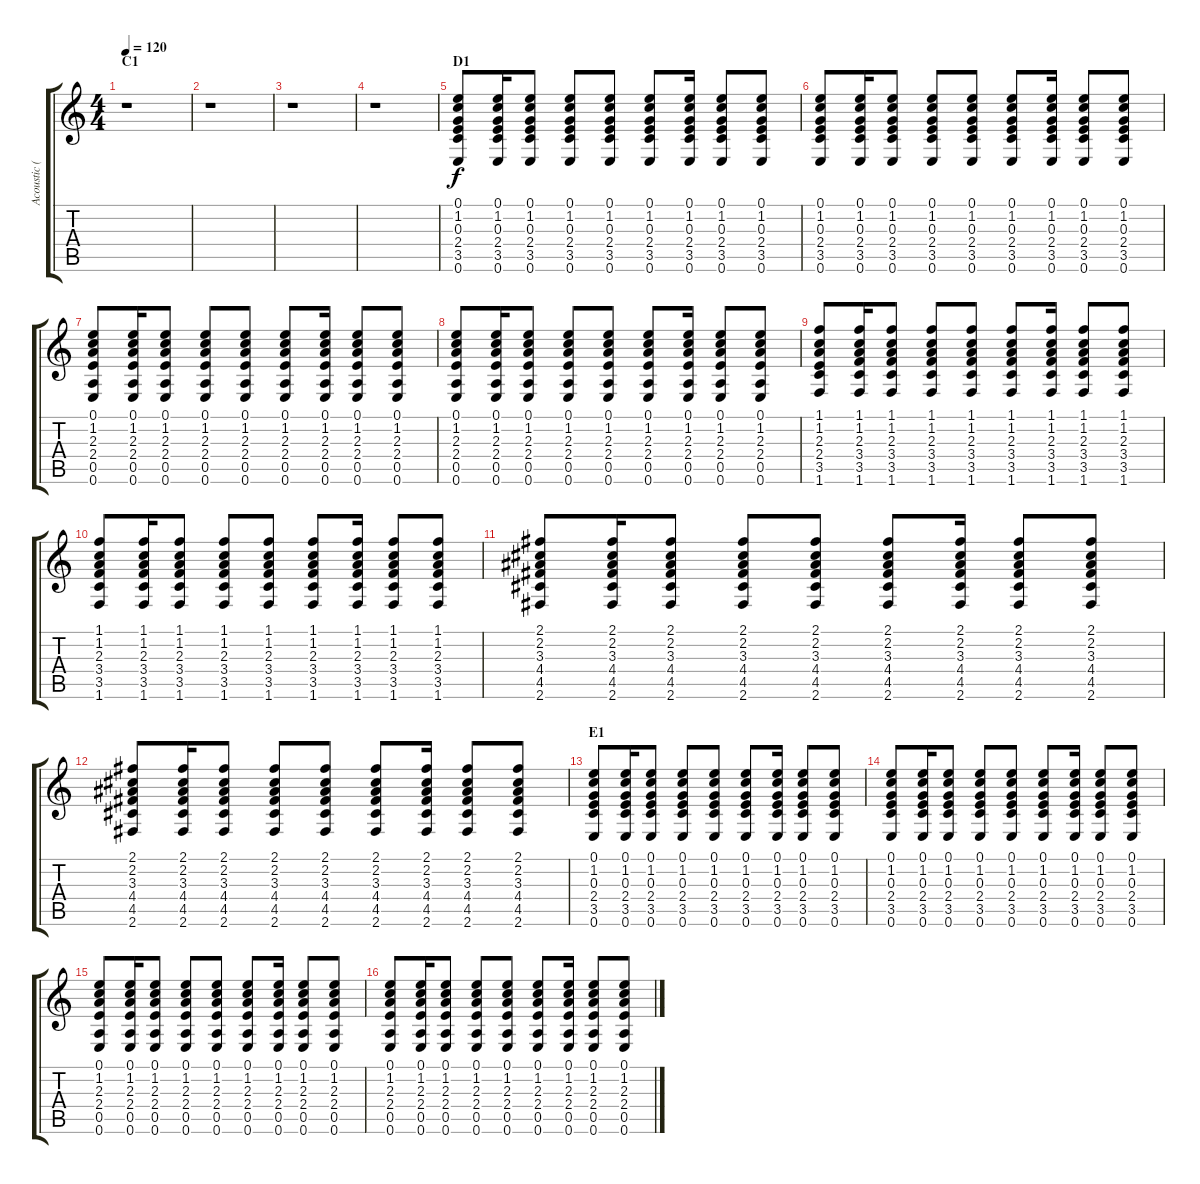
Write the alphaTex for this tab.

\track ("Acoustic (Rolamp)" "Acoustic (") {instrument acousticguitarsteel}
\staff {score tabs}
\tuning (E4 B3 G3 D3 A2 E2) {hide}
\ts (4 4)
\section ("" "C1")
\tempo 120
\clef g2
\ks c
r.1{dy f} |
r.1 |
r.1 |
r.1 |
\section ("" "D1")
(0.1 1.2 0.3 2.4 3.5 0.6).8 (0.1 1.2 0.3 2.4 3.5 0.6).16 (0.1 1.2 0.3 2.4 3.5 0.6).8 (0.1 1.2 0.3 2.4 3.5 0.6).8 (0.1 1.2 0.3 2.4 3.5 0.6).8 (0.1 1.2 0.3 2.4 3.5 0.6).8 (0.1 1.2 0.3 2.4 3.5 0.6).16 (0.1 1.2 0.3 2.4 3.5 0.6).8 (0.1 1.2 0.3 2.4 3.5 0.6).8 |
(0.1 1.2 0.3 2.4 3.5 0.6).8 (0.1 1.2 0.3 2.4 3.5 0.6).16 (0.1 1.2 0.3 2.4 3.5 0.6).8 (0.1 1.2 0.3 2.4 3.5 0.6).8 (0.1 1.2 0.3 2.4 3.5 0.6).8 (0.1 1.2 0.3 2.4 3.5 0.6).8 (0.1 1.2 0.3 2.4 3.5 0.6).16 (0.1 1.2 0.3 2.4 3.5 0.6).8 (0.1 1.2 0.3 2.4 3.5 0.6).8 |
(0.1 1.2 2.3 2.4 0.5 0.6).8 (0.1 1.2 2.3 2.4 0.5 0.6).16 (0.1 1.2 2.3 2.4 0.5 0.6).8 (0.1 1.2 2.3 2.4 0.5 0.6).8 (0.1 1.2 2.3 2.4 0.5 0.6).8 (0.1 1.2 2.3 2.4 0.5 0.6).8 (0.1 1.2 2.3 2.4 0.5 0.6).16 (0.1 1.2 2.3 2.4 0.5 0.6).8 (0.1 1.2 2.3 2.4 0.5 0.6).8 |
(0.1 1.2 2.3 2.4 0.5 0.6).8 (0.1 1.2 2.3 2.4 0.5 0.6).16 (0.1 1.2 2.3 2.4 0.5 0.6).8 (0.1 1.2 2.3 2.4 0.5 0.6).8 (0.1 1.2 2.3 2.4 0.5 0.6).8 (0.1 1.2 2.3 2.4 0.5 0.6).8 (0.1 1.2 2.3 2.4 0.5 0.6).16 (0.1 1.2 2.3 2.4 0.5 0.6).8 (0.1 1.2 2.3 2.4 0.5 0.6).8 |
(1.1 1.2 2.3 2.4 3.5 1.6).8 (1.1 1.2 2.3 3.4 3.5 1.6).16 (1.1 1.2 2.3 3.4 3.5 1.6).8 (1.1 1.2 2.3 3.4 3.5 1.6).8 (1.1 1.2 2.3 3.4 3.5 1.6).8 (1.1 1.2 2.3 3.4 3.5 1.6).8 (1.1 1.2 2.3 3.4 3.5 1.6).16 (1.1 1.2 2.3 3.4 3.5 1.6).8 (1.1 1.2 2.3 3.4 3.5 1.6).8 |
(1.1 1.2 2.3 3.4 3.5 1.6).8 (1.1 1.2 2.3 3.4 3.5 1.6).16 (1.1 1.2 2.3 3.4 3.5 1.6).8 (1.1 1.2 2.3 3.4 3.5 1.6).8 (1.1 1.2 2.3 3.4 3.5 1.6).8 (1.1 1.2 2.3 3.4 3.5 1.6).8 (1.1 1.2 2.3 3.4 3.5 1.6).16 (1.1 1.2 2.3 3.4 3.5 1.6).8 (1.1 1.2 2.3 3.4 3.5 1.6).8 |
(2.1 2.2 3.3 4.4 4.5 2.6).8 (2.1 2.2 3.3 4.4 4.5 2.6).16 (2.1 2.2 3.3 4.4 4.5 2.6).8 (2.1 2.2 3.3 4.4 4.5 2.6).8 (2.1 2.2 3.3 4.4 4.5 2.6).8 (2.1 2.2 3.3 4.4 4.5 2.6).8 (2.1 2.2 3.3 4.4 4.5 2.6).16 (2.1 2.2 3.3 4.4 4.5 2.6).8 (2.1 2.2 3.3 4.4 4.5 2.6).8 |
(2.1 2.2 3.3 4.4 4.5 2.6).8 (2.1 2.2 3.3 4.4 4.5 2.6).16 (2.1 2.2 3.3 4.4 4.5 2.6).8 (2.1 2.2 3.3 4.4 4.5 2.6).8 (2.1 2.2 3.3 4.4 4.5 2.6).8 (2.1 2.2 3.3 4.4 4.5 2.6).8 (2.1 2.2 3.3 4.4 4.5 2.6).16 (2.1 2.2 3.3 4.4 4.5 2.6).8 (2.1 2.2 3.3 4.4 4.5 2.6).8 |
\section ("" "E1")
(0.1 1.2 0.3 2.4 3.5 0.6).8{volume 8} (0.1 1.2 0.3 2.4 3.5 0.6).16 (0.1 1.2 0.3 2.4 3.5 0.6).8 (0.1 1.2 0.3 2.4 3.5 0.6).8 (0.1 1.2 0.3 2.4 3.5 0.6).8 (0.1 1.2 0.3 2.4 3.5 0.6).8 (0.1 1.2 0.3 2.4 3.5 0.6).16 (0.1 1.2 0.3 2.4 3.5 0.6).8 (0.1 1.2 0.3 2.4 3.5 0.6).8 |
(0.1 1.2 0.3 2.4 3.5 0.6).8 (0.1 1.2 0.3 2.4 3.5 0.6).16 (0.1 1.2 0.3 2.4 3.5 0.6).8 (0.1 1.2 0.3 2.4 3.5 0.6).8 (0.1 1.2 0.3 2.4 3.5 0.6).8 (0.1 1.2 0.3 2.4 3.5 0.6).8 (0.1 1.2 0.3 2.4 3.5 0.6).16 (0.1 1.2 0.3 2.4 3.5 0.6).8 (0.1 1.2 0.3 2.4 3.5 0.6).8 |
(0.1 1.2 2.3 2.4 0.5 0.6).8 (0.1 1.2 2.3 2.4 0.5 0.6).16 (0.1 1.2 2.3 2.4 0.5 0.6).8 (0.1 1.2 2.3 2.4 0.5 0.6).8 (0.1 1.2 2.3 2.4 0.5 0.6).8 (0.1 1.2 2.3 2.4 0.5 0.6).8 (0.1 1.2 2.3 2.4 0.5 0.6).16 (0.1 1.2 2.3 2.4 0.5 0.6).8 (0.1 1.2 2.3 2.4 0.5 0.6).8 |
(0.1 1.2 2.3 2.4 0.5 0.6).8 (0.1 1.2 2.3 2.4 0.5 0.6).16 (0.1 1.2 2.3 2.4 0.5 0.6).8 (0.1 1.2 2.3 2.4 0.5 0.6).8 (0.1 1.2 2.3 2.4 0.5 0.6).8 (0.1 1.2 2.3 2.4 0.5 0.6).8 (0.1 1.2 2.3 2.4 0.5 0.6).16 (0.1 1.2 2.3 2.4 0.5 0.6).8 (0.1 1.2 2.3 2.4 0.5 0.6).8
